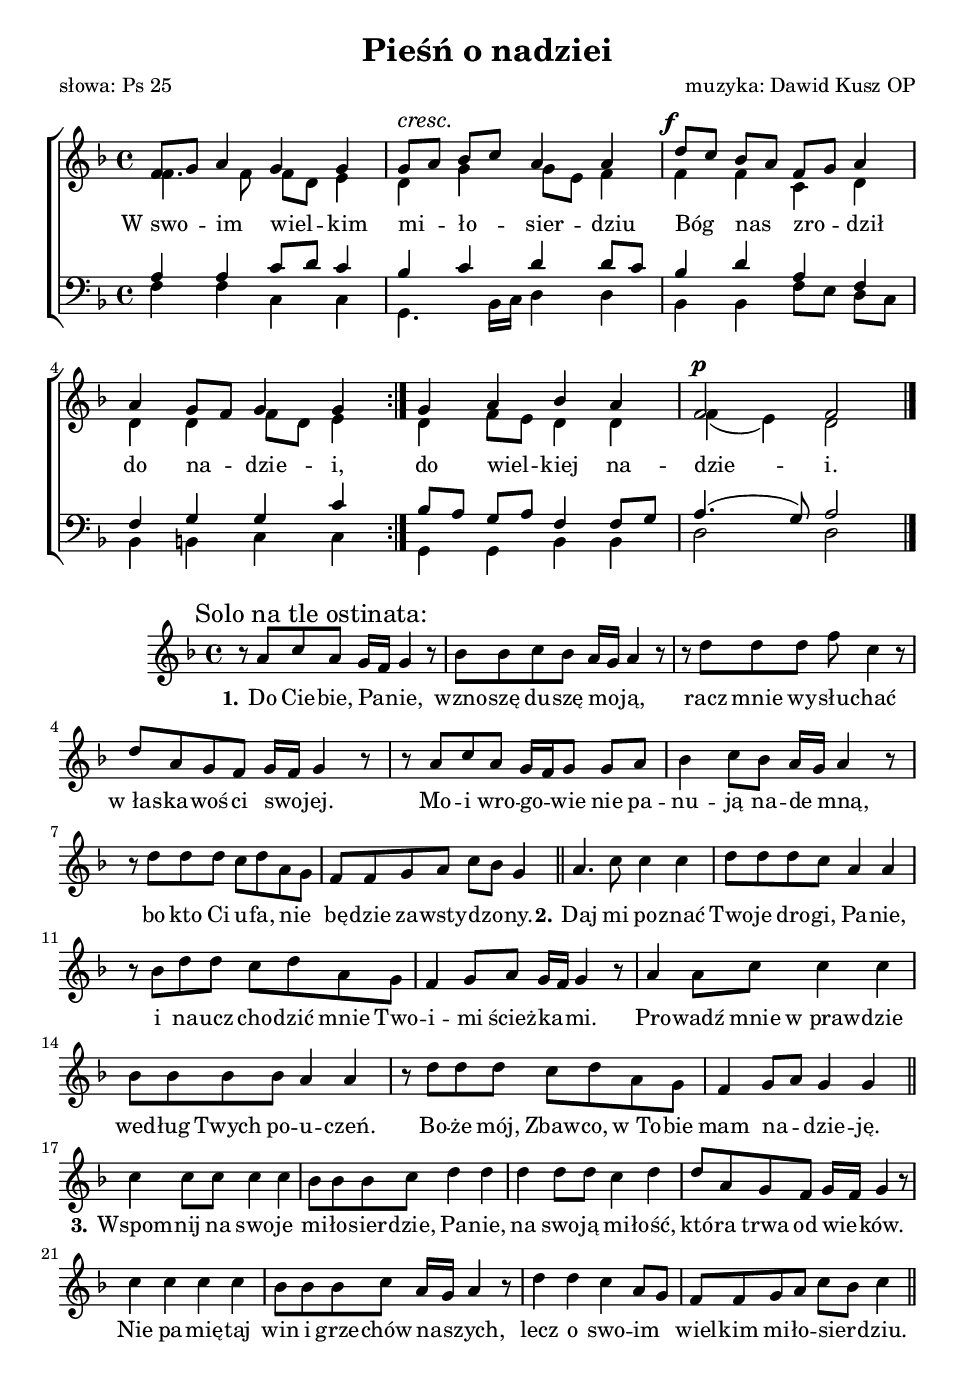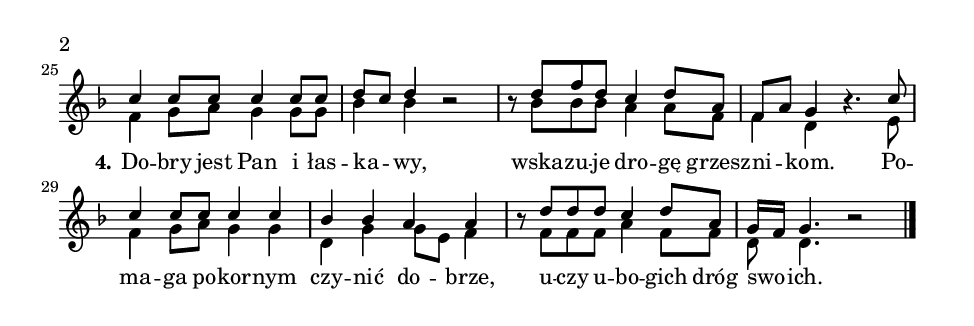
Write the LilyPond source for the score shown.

\version "2.17.3"
#(set-global-staff-size 17.5)

right = { \once \override LyricText #'self-alignment-X = #-0.8 }
righty = { \once \override LyricText #'self-alignment-X = #-0.6 }
rightyy = { \once \override LyricText #'self-alignment-X = #-0.4 }
rightyyy = { \once \override LyricText #'self-alignment-X = #-0.2 }
left = { \once \override LyricText #'self-alignment-X = #0.8 }
lefty = { \once \override LyricText #'self-alignment-X = #0.6 }
leftyy = { \once \override LyricText #'self-alignment-X = #0.4 }
leftyyy = { \once \override LyricText #'self-alignment-X = #0.2 }

m = #(define-music-function (parser location off) (number?)
       #{
         \once \override Lyrics.LyricText #'X-offset = #off
       #})

\header	{
  title = "Pieśń o nadziei"
  poet = "słowa: Ps 25"
  composer = "muzyka: Dawid Kusz OP"
}

\paper {
  paper-width = 165 \mm
  paper-height = 240 \mm
  line-width = 145 \mm
  top-margin = 10 \mm
  markup-system-spacing #'basic-distance = #15
}
%--------------------------------MELODY--------------------------------
sopranomelody = \relative c'' {
  \dynamicUp
  \key d \minor
  \time 4/4
  \repeat volta 2 {
    f,8[ g8] a4 g g | g8[-\tweak #'Y-offset #2 \cresc a]\! bes[ c] a4 a
    d8[ -\tweak #'X-offset #-1.3 \f c] bes-\tweak #'positions #'(2.80 . 2.50) [ a] f[ g] a4 | a4 g8[ f] g4 g
  }
  g4 a bes a | f2\p f 
  \bar "|."
}
altomelody = \relative f' {
  \dynamicUp
  \key d \minor
  \time 4/4
  \repeat volta 2 {
    f4. f8 f[ d] e4 | d g g8[ e] f4
    f f c d | d d f8[ d] e4
  }
  d4 f8[ e] d4 d | f( e) d2
  \bar "|."
}
tenormelody = \relative c' {
  \dynamicUp
  \key d \minor
  \time 4/4
  \repeat volta 2 {
    a4 a c8[ d] c4 | bes c d d8[ c]
    bes4 d a f | f g g c
  }
  bes8[ a] g[ a] f4 f8[ g] | a4.( g8) a2
  \bar "|."
}
bassmelody = \relative f {
  \dynamicUp
  \key d \minor
  \time 4/4
  \repeat volta 2 {
    f4 f c c | g4. bes16[ c] d4 d
    bes bes f'8[ e] d[ c] | bes4 b c c
  }
  g4 g bes bes | d2 d
  \bar "|."
}
akordy = \chordmode {
  \set chordNameLowercaseMinor = ##t
  f2 c
  g2 d:m
  bes2 f4 d:m
  bes4 g c2
  g bes
  d1:m
}
%--------------------------------LYRICS--------------------------------
text = \lyricmode {
  \m #-3.2 W_swo -- \m #0 im \m #0 wiel -- \m #-1 kim
  mi -- ło -- \righty sier -- \rightyy dziu
  Bóg nas zro -- \rightyy dził do na -- \rightyy dzie -- i,
  \rightyy do \m #0 wiel -- kiej \rightyy na -- \m #0 dzie -- i.
}
%--------------------------------ALL-FILE VARIABLE--------------------------------

\score {
  \new ChoirStaff <<
    \new Staff = women <<
      \clef treble
      \new Voice = soprano {
        \voiceOne
        \sopranomelody
      }
      \new Voice = alto {
        \voiceTwo
        \altomelody
      }
    >>
    \new Lyrics = sopranolyrics \with {
      \override VerticalAxisGroup #'staff-affinity = #CENTER
      \override VerticalAxisGroup #'nonstaff-relatedstaff-spacing #'padding = #1
    }
    \lyricsto soprano \text

    \new Staff = men <<
      \clef bass
      \new Voice = tenor {
        \voiceOne
        \tenormelody
      }
      \new Voice = bass {
        \voiceTwo
        \bassmelody
      }
    >>
  >>
  \layout {
    \autoBeamOff
    indent = 0\cm
  }
}


\score {
  \relative f' {
    \key d \minor
    \time 4/4
    \mark \markup "Solo na tle ostinata:"
    r8 a c a g16\melisma f\melismaEnd g4 r8
    bes8 bes c bes a16\melisma g\melismaEnd a4 r8
    r8 d d d f c4 r8
    d8 a g f g16\melisma f\melismaEnd g4 r8
    r8 a c a g16\melisma f \melismaEnd g8 g a
    bes4 c8 bes a16\melisma g\melismaEnd a4 r8
    r8 d d d c d a\melisma g\melismaEnd
    f8 f g a c\melisma bes\melismaEnd g4
    \bar "||"
    a4. c8 c4 c
    d8 d d c a4 a
    r8 bes d d c d a g
    f4 g8 a g16\melisma f\melismaEnd g4 r8
    a4 a8 c c4 c
    bes8 bes bes bes a4 a
    r8 d d d c d a g
    f4 g8\melisma a\melismaEnd g4 g
    \bar "||"
    c4 c8 c c4 c
    bes8 bes bes c d4 d
    d4 d8 d c4 d
    d8 a g f g16\melisma f\melismaEnd g4 r8
    c4 c  c c
    bes8 bes bes c a16\melisma g\melismaEnd a4 r8
    d4 d c a8\melisma g\melismaEnd
    f f g a c\melisma bes \melismaEnd c4
    \bar "||"
    <<
      {
        \voiceOne
        c4 c8 c c4 c8 c
        d8\melisma c\melismaEnd d4 \oneVoice r2
        r8 \voiceOne d8 f d c4 d8 a
        f\melisma a\melismaEnd g4 \oneVoice r4. \voiceOne c8
        c4 c8 c c4 c
        bes4 bes a a
        \oneVoice r8 \voiceOne d8 d d c4 d8 a
        g16\melisma f\melismaEnd g4.
      }
      \new Voice {
        \voiceTwo
        f4 g8 a g4 g8 g
        bes4 bes s2
        s8 bes8 bes bes a4 a8 f8
        f4 d s4. e8
        f4 g8 a g4 g
        d g g8\melisma e\melismaEnd f4
        s8 f f f a4 f8 f
        d8 d4.
      }
    >>
    \oneVoice
    r2
    \bar "|."
  }
  \addlyrics {
    \set stanza = "1."
    Do Cie -- bie, Pa -- nie,
    wzno -- szę du -- szę mo -- ją,
    racz mnie wy -- słu -- chać
    w_łas -- ka -- woś -- ci swo -- jej.
    Mo -- i wro -- go -- wie
    nie pa -- nu -- ją na -- de mną,
    bo kto Ci u -- fa, nie
    bę -- dzie za -- wsty -- dzo -- ny.
    \set stanza = "2."
    Daj mi po -- znać
    Two -- je dro -- gi, Pa -- nie,
    i na -- ucz cho -- dzić mnie Two --
    i -- mi ścież -- ka -- mi.
    Pro -- wadź mnie w_praw -- dzie
    wed -- ług Twych po -- u -- czeń.
    Bo -- że mój, Zbaw -- co, w_To -- bie
    mam na -- dzie -- ję.
    \set stanza = "3."
    Wspom -- nij na swo -- je
    mi -- ło -- sier -- dzie, Pa -- nie,
    na swo -- ją mi -- łość,
    któ -- ra trwa od wie -- ków.
    Nie pa -- mię -- taj
    win i grze -- chów na -- szych,
    lecz o swo -- im
    wiel -- kim mi -- ło -- sier -- dziu.
    \set stanza = "4."
    Do -- bry jest Pan i łas --
    ka -- wy,
    wska -- zu -- je dro -- gę grzesz --
    ni -- kom. Po --
    ma -- ga po -- kor -- nym
    czy -- nić do -- brze,
    u -- czy u -- bo -- gich dróg swo -- ich.
  }
}
